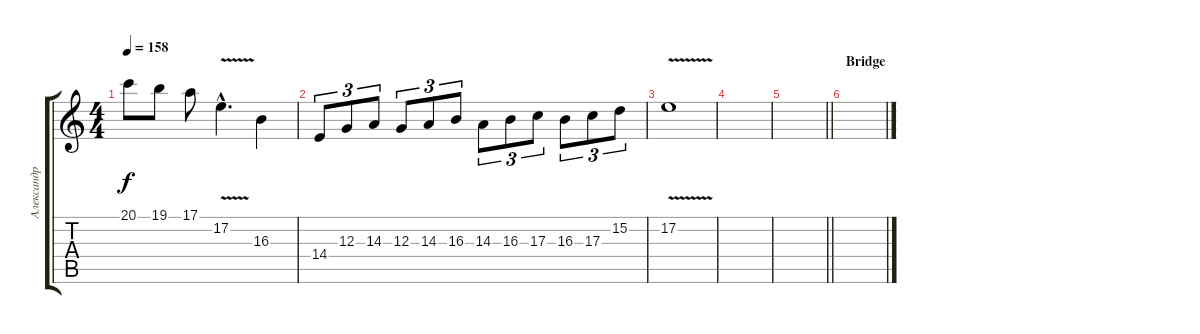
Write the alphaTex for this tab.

\track ("Александр \"Wish\" Андрюхин" "Александр ") {instrument piccolo}
\staff {score tabs}
\tuning (E4 B3 G3 D3 A2 E2) {hide}
\ts (4 4)
\tempo 158
\clef g2
\ks c
20.1.8{dy f} 19.1.8 17.1.8 17.2{v hac}.4{d} 16.3.4 |
14.4.8{tu (3 2)} 12.3.8{tu (3 2)} 14.3.8{tu (3 2)} 12.3.8{tu (3 2)} 14.3.8{tu (3 2)} 16.3.8{tu (3 2)} 14.3.8{tu (3 2)} 16.3.8{tu (3 2)} 17.3.8{tu (3 2)} 16.3.8{tu (3 2)} 17.3.8{tu (3 2)} 15.2.8{tu (3 2)} |
17.2{v}.1 |
|
\barLineRight lightlight
|
\section ("" "Bridge")
